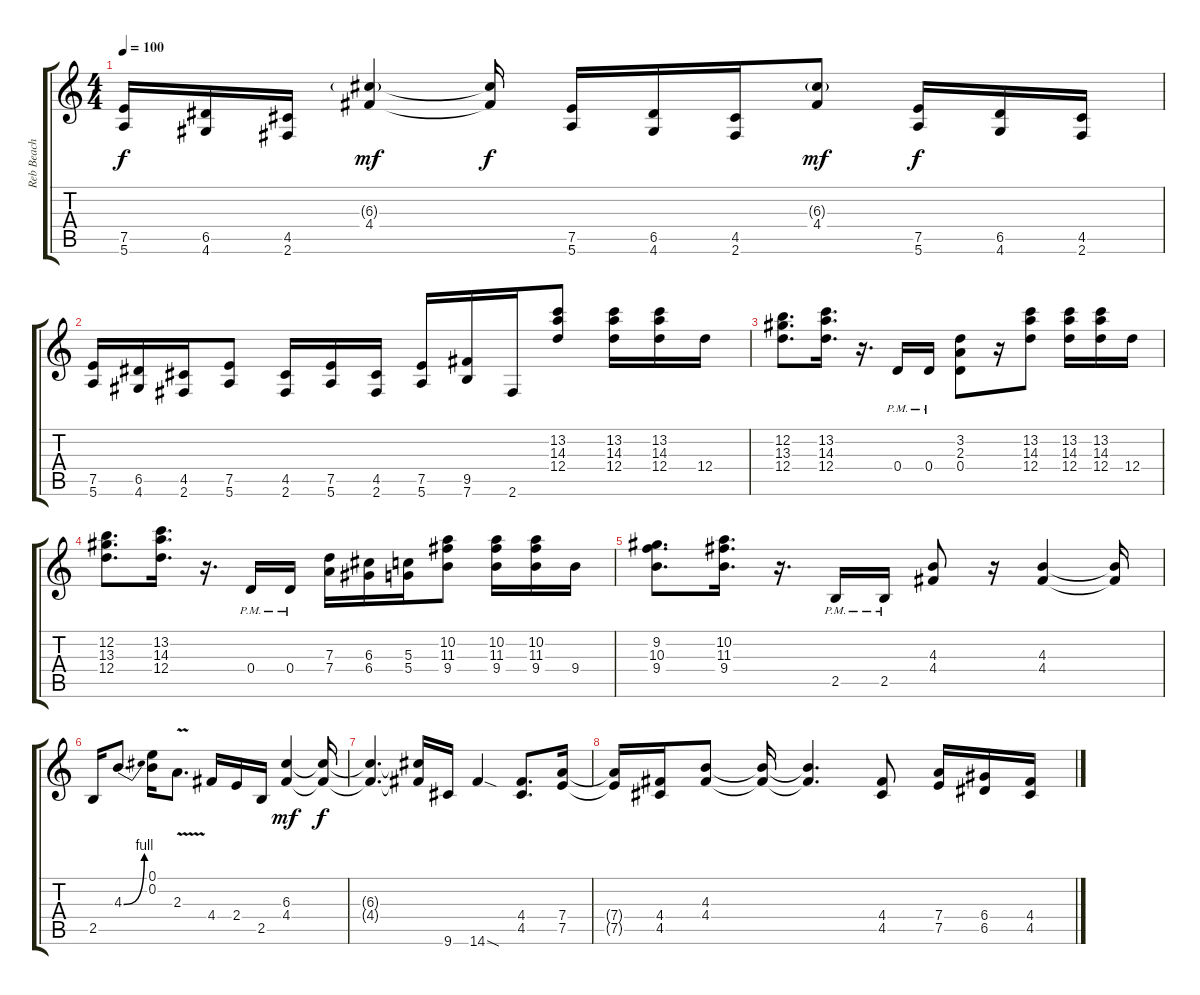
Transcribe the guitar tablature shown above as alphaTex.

\track ("Reb Beach" "Reb Beach") {instrument distortionguitar}
\staff {score tabs}
\tuning (E4 B3 G3 D3 A2 E2) {hide}
\ts (4 4)
\tempo 100
\clef g2
\ks c
(7.5 5.6).16{dy f} (6.5 4.6).16 (4.5 2.6).16 (6.3{g} 4.4).4{dy mf} (6.3{t} 4.4{t}).16{dy f} (7.5 5.6).16 (6.5 4.6).16 (4.5 2.6).16 (6.3{g} 4.4).8{dy mf} (7.5 5.6).16{dy f} (6.5 4.6).16 (4.5 2.6).16 |
(7.5 5.6).16 (6.5 4.6).16 (4.5 2.6).16 (7.5 5.6).8 (4.5 2.6).16 (7.5 5.6).16 (4.5 2.6).16 (7.5 5.6).16 (9.5 7.6).16 2.6.16 (13.2 14.3 12.4).8 (13.2 14.3 12.4).16 (13.2 14.3 12.4).16 12.4.16 |
(12.2 13.3 12.4).8{d} (13.2 14.3 12.4).16{d} r.16{d} 0.4{pm}.16 0.4{pm}.16 (3.2 2.3 0.4).8 r.16 (13.2 14.3 12.4).8 (13.2 14.3 12.4).16 (13.2 14.3 12.4).16 12.4.16 |
(12.2 13.3 12.4).8{d} (13.2 14.3 12.4).16{d} r.16{d} 0.4{pm}.16 0.4{pm}.16 (7.3 7.4).16 (6.3 6.4).16 (5.3 5.4).16 (10.2 11.3 9.4).8 (10.2 11.3 9.4).16 (10.2 11.3 9.4).16 9.4.16 |
(9.2 10.3 9.4).8{d} (10.2 11.3 9.4).16{d} r.16{d} 2.5{pm}.16 2.5{pm}.16 (4.3 4.4).8 r.16 (4.3 4.4).4 (4.3{t} 4.4{t}).16 |
2.5.16 4.3{be (bend 0 0 60 4)}.8{d} (0.1 0.2).16 2.3{v}.8{d} 4.4.16 2.4.16 2.5.16 (6.3 4.4).4{dy mf} (6.3{t} 4.4{t}).16{dy f} |
(6.3{t} 4.4{t}).4{d} (6.3{t} 4.4{t}).16 9.6.16 14.6{sod}.4 (4.4 4.5).8{d} (7.4 7.5).16 |
(7.4{t} 7.5{t}).16 (4.4 4.5).16 (4.3 4.4).8 (4.3{t} 4.4{t}).16 (4.3{t} 4.4{t}).4{d} (4.4 4.5).8 (7.4 7.5).16 (6.4 6.5).16 (4.4 4.5).16
